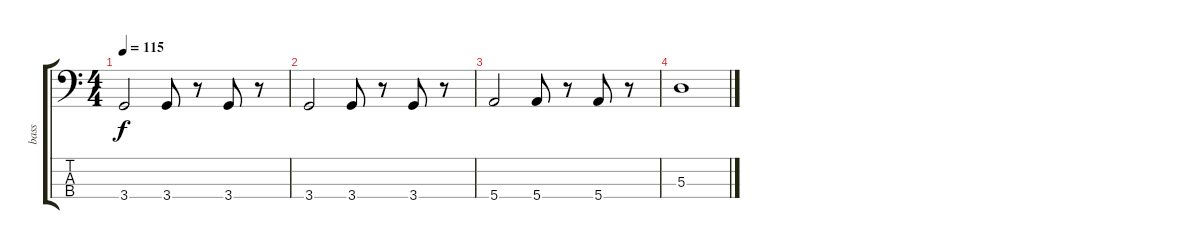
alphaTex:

\track ("bass" "bass") {instrument acousticbass}
\staff {score tabs}
\tuning (G2 D2 A1 E1) {hide}
\ts (4 4)
\tempo 115
\clef f4
\ks c
3.4.2{dy f} 3.4.8 r.8 3.4.8 r.8 |
3.4.2 3.4.8 r.8 3.4.8 r.8 |
5.4.2 5.4.8 r.8 5.4.8 r.8 |
5.3.1
